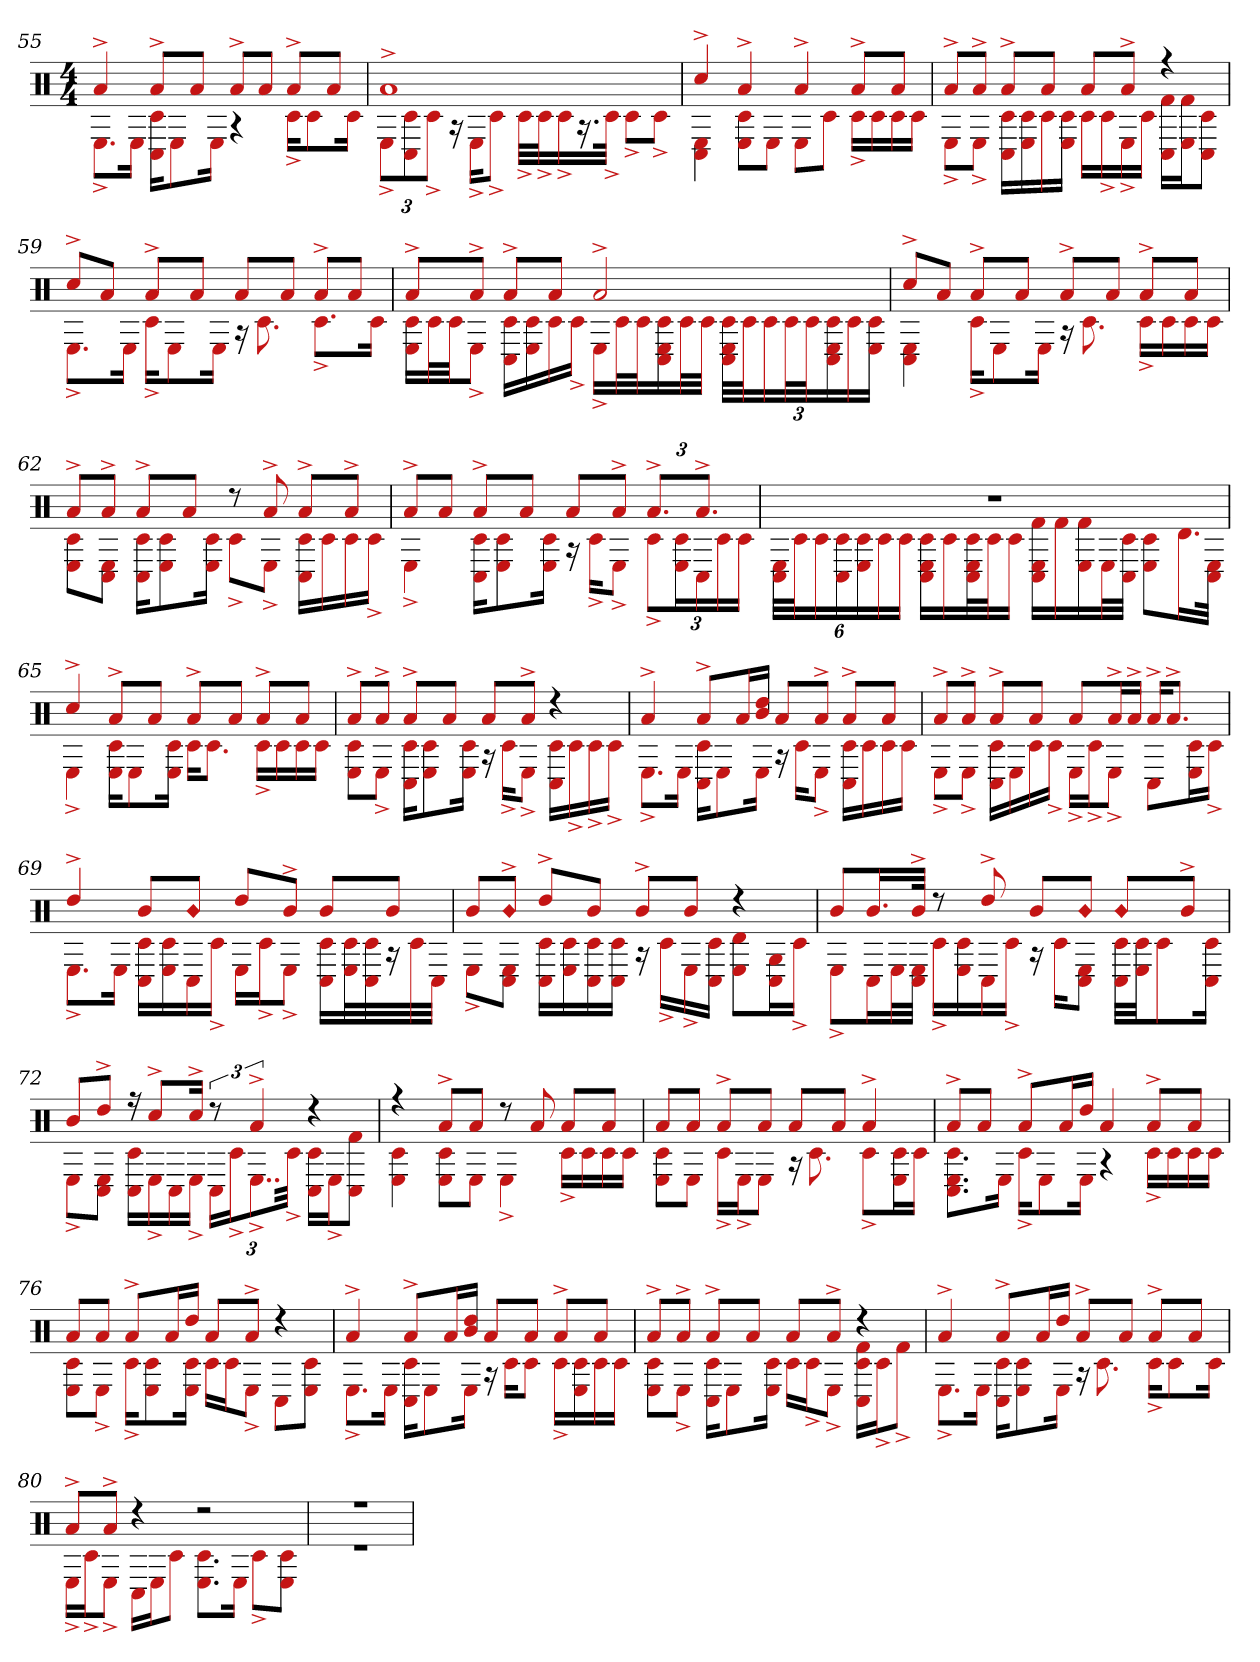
**kern
*part1
*staff1
*clefX
*k[]
*M4/4
=55
*^
4a^	8.E^L
.	16EJk
8a^L	16c# 16C#KL
.	8E
8aJ	.
.	16EJk
8a^L	4r
8aJ	.
8a^L	16c#^KL
.	8c#
8aJ	.
.	16c#Jk
=56	=56
1a^	12E^L
.	12C# 12c#
.	12c#^J
.	16r
.	16E^KL
.	8c#^J
.	32c#^LLL
.	32c#^J
.	16c#^
.	16.r
.	32c#^JJk
.	8c#^L
.	8c#^J
=57	=57
4cc#^	4C# 4E
4a^	8E 8c#L
.	8EJ
4a^	8EL
.	8c#J
8a^L	16c#^LL
.	16c#
8aJ	16c#
.	16c#JJ
=58	=58
8a^L	8E^L
8a^J	8E^J
8a^L	16C# 16c#LL
.	16E 16c#
8aJ	16c#
.	16E 16c#JJ
8aL	16c#LL
.	16c#^
8a^J	16E^
.	16c#JJ
4r	16C# 16f#LL
.	16f# 16EJ
.	8c# 8C#J
=59	=59
8cc#^L	8.E^L
8aJ	.
.	16EJk
8a^L	16c#^KL
.	8E
8aJ	.
.	16EJk
8aL	16r
.	8.c#
8aJ	.
8a^L	8.c#^L
8aJ	.
.	16c#Jk
=60	=60
8a^L	16c# 16ELL
.	32c#L
.	32c#JJ
8a^J	8E^J
8a^L	16C# 16c#LL
.	16E 16c#
8aJ	16c#
.	16c#^JJ
2a^	16E^LL
.	32c#L
.	32c#J
.	16E 16C# 16c#
.	32c#L
.	32c#JJJ
.	48c# 48C# 48ELLL
.	48c#J
.	24c#
.	48c#L
.	48c#J
.	24C# 24E 24c#
.	24c#
.	24c# 24EJJ
=61	=61
8cc#^L	4C# 4E
8aJ	.
8a^L	16c#^KL
.	8E
8aJ	.
.	16EJk
8a^L	16r
.	8.c#
8aJ	.
8a^L	16c#^LL
.	16c#
8aJ	16c#
.	16c#JJ
=62	=62
8a^L	8c# 8EL
8a^J	8C# 8EJ
8a^L	16C# 16c#KL
.	8E 8c#
8aJ	.
.	16E 16c#Jk
8r	8c#^L
8a^	8E^J
8a^L	16C# 16c#LL
.	16c#
8a^J	16c#
.	16c#^JJ
=63	=63
8a^L	4E^
8aJ	.
8a^L	16c# 16C#KL
.	8E 8c#
8aJ	.
.	16E 16c#Jk
8aL	16r
.	16c#^KL
8a^J	8E^J
12.a^L	12c#^L
.	24E 24c#L
12.a^J	24C#
.	24c#
.	24c#JJ
=64	=64
1r	48C# 48ELLL
.	48c#J
.	24c#
.	24c# 24C#
.	24E 24c#
.	24c#
.	24c#JJ
.	16E 16C# 16c#LL
.	16c#
.	32E 32C# 32c#L
.	32c#J
.	16c#JJ
.	16C# 16f# 16ELL
.	16f#
.	16E 16f#
.	32EL
.	32c# 32C#JJJ
.	8c# 8EL
.	16.dL
.	32E 32C#JJk
=65	=65
4cc#^	4E^
8a^L	16E 16c#KL
.	8E
8aJ	.
.	16E 16c#Jk
8a^L	16c#KL
.	8.c#J
8aJ	.
8a^L	16c#^LL
.	16c#
8aJ	16c#
.	16c#JJ
=66	=66
8a^L	8c# 8EL
8a^J	8E^J
8a^L	16C# 16c#KL
.	8E 8c#
8aJ	.
.	16E 16c#Jk
8aL	16r
.	16c#^KL
8a^J	8E^J
4r	16C# 16c#LL
.	16c#^
.	16c#^
.	16c#^JJ
=67	=67
4a^	8.E^L
.	16EJk
8a^L	16C# 16c#KL
.	8E
16aL	.
16dd 16bJJ	16EJk
8aL	16r
.	16c#KL
8a^J	8E^J
8a^L	16C# 16c#LL
.	16c#
8aJ	16c#
.	16c#JJ
=68	=68
8a^L	8E^L
8a^J	8E^J
8a^L	16C# 16c#LL
.	16E
8aJ	16c#
.	16c#^JJ
8aL	16E^LL
.	16c#^J
16a^L	8E^J
16a^JJ	.
16a^KL	8C#L
8.a^J	.
.	16E 16c#L
.	16c#^JJ
=69	=69
4dd^	8.E^L
.	16EJk
8bL	16c# 16C#LL
.	16E 16c#
!LO:N:head=diamond	!
8bJ	16C#
.	16c#^JJ
8ddL	16ELL
.	16c#^J
8b^J	8E^J
8bL	16C# 16c#LL
.	32E 32c#L
.	32c# 32C#
8bJ	16r
.	32c#
.	32C#JJJ
=70	=70
8bL	8E^L
!LO:N:head=diamond	!
8b^J	8C# 8EJ
8dd^L	16C# 16c#LL
.	16E 16c#
8bJ	16C# 16c#
.	16c# 16C#JJ
8b^L	16r
.	16c#^LL
8bJ	16E^
.	16c# 16C#JJ
4r	8d 8EL
.	16C# 16GL
.	16c#^JJ
=71	=71
8bL	8E^L
16.bL	16C#L
.	32EL
32b^JJk	32E 32C#JJJ
8r	16c#^LL
.	16E 16c#
8dd^	16C#
.	16c#^JJ
8bL	16r
.	16c#KL
!LO:N:head=diamond	!
8bJ	8E 8C#J
!LO:N:head=diamond	!
8bL	32C# 32c#LLL
.	32c# 32EJJ
.	8c#
8b^J	.
.	16c# 16C#Jk
=72	=72
8bL	8E^L
8dd^J	8E 8C#J
16r	16C# 16c#LL
8cc#^L	16E^
.	16C#
16cc#^Jk	16E^JJ
12r	24C#LL
.	24c#^J
6a^	12..E^
.	48c#^Jkk
4r	16C# 16c#LL
.	16E^J
.	8C# 8f#J
=73	=73
4r	4c# 4E
8a^L	8E 8c#L
8aJ	8EJ
8r	4E^
8a	.
8aL	16c#^LL
.	16c#
8aJ	16c#
.	16c#JJ
=74	=74
8aL	8c# 8EL
8aJ	8EJ
8a^L	16c#^LL
.	16E^J
8aJ	8EJ
8aL	16r
.	8.c#
8aJ	.
4a^	8c#^L
.	16E 16c#L
.	16c#JJ
=75	=75
8a^L	8.c# 8.E 8.C#L
8aJ	.
.	16EJk
8a^L	16c#^KL
.	8E
16aL	.
16ddJJ	16EJk
4a	4r
8a^L	16c#^LL
.	16c#
8aJ	16c#
.	16c#JJ
=76	=76
8aL	8c# 8EL
8aJ	8E^J
8a^L	16c#^KL
.	8E 8c#
16aL	.
16ddJJ	16E 16c#Jk
8aL	16c#LL
.	16c#J
8a^J	8E^J
4r	8C#L
.	8E 8c#J
=77	=77
4a^	8.E^L
.	16EJk
8a^L	16c# 16C#KL
.	8E
16aL	.
16dd 16bJJ	16EJk
8aL	16r
.	16c#KL
8aJ	8c#J
8a^L	16c#^LL
.	16c# 16E
8aJ	16c#
.	16c#JJ
=78	=78
8a^L	8c# 8EL
8a^J	8E^J
8a^L	16c# 16C#KL
.	8E
8aJ	.
.	16E 16c#Jk
8aL	16c#LL
.	16c#^J
8a^J	8E^J
4r	16C# 16f# 16c#LL
.	16c#^J
.	8f#^J
=79	=79
4a^	8.E^L
.	16EJk
8a^L	16c# 16C#KL
.	8E 8c#
16aL	.
16ddJJ	16EJk
8a^L	16r
.	8.c#
8aJ	.
8a^L	16c#^KL
.	8c#
8aJ	.
.	16c#Jk
=80	=80
8a^L	16E^LL
.	16c#^J
8a^J	8E^J
4r	16C#LL
.	16EJ
.	8c#J
2r	8.c# 8.EL
.	16EJk
.	8c#^L
.	8c# 8EJ
=81	=81
1r	1r
*v	*v
=
*-
